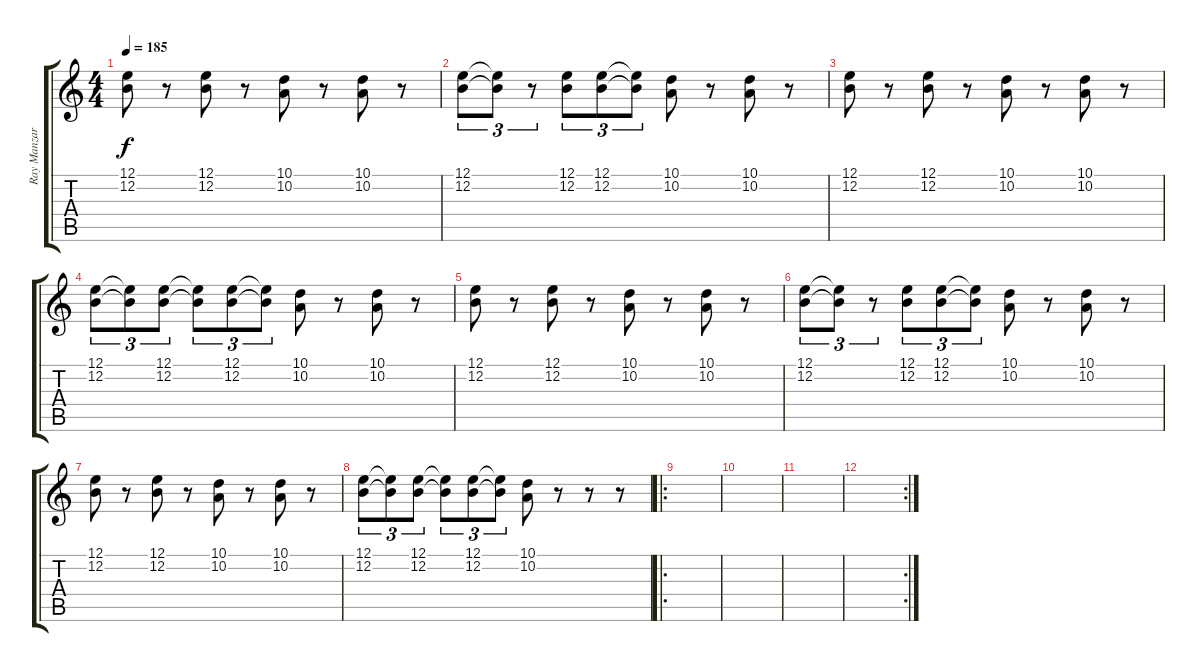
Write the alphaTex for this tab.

\track ("Ray Manzarek - Keyboard" "Ray Manzar") {instrument harmonica}
\staff {score tabs}
\tuning (E4 B3 G3 D3 A2 E2) {hide}
\ts (4 4)
\tempo 185
\clef g2
\ks c
(12.1 12.2).8{dy f} r.8 (12.1 12.2).8 r.8 (10.1 10.2).8 r.8 (10.1 10.2).8 r.8 |
(12.1 12.2).8{tu (3 2)} (12.1{t} 12.2{t}).8{tu (3 2)} r.8{tu (3 2)} (12.1 12.2).8{tu (3 2)} (12.1 12.2).8{tu (3 2)} (12.1{t} 12.2{t}).8{tu (3 2)} (10.1 10.2).8 r.8 (10.1 10.2).8 r.8 |
(12.1 12.2).8 r.8 (12.1 12.2).8 r.8 (10.1 10.2).8 r.8 (10.1 10.2).8 r.8 |
(12.1 12.2).8{tu (3 2)} (12.1{t} 12.2{t}).8{tu (3 2)} (12.1 12.2).8{tu (3 2)} (12.1{t} 12.2{t}).8{tu (3 2)} (12.1 12.2).8{tu (3 2)} (12.1{t} 12.2{t}).8{tu (3 2)} (10.1 10.2).8 r.8 (10.1 10.2).8 r.8 |
(12.1 12.2).8 r.8 (12.1 12.2).8 r.8 (10.1 10.2).8 r.8 (10.1 10.2).8 r.8 |
(12.1 12.2).8{tu (3 2)} (12.1{t} 12.2{t}).8{tu (3 2)} r.8{tu (3 2)} (12.1 12.2).8{tu (3 2)} (12.1 12.2).8{tu (3 2)} (12.1{t} 12.2{t}).8{tu (3 2)} (10.1 10.2).8 r.8 (10.1 10.2).8 r.8 |
(12.1 12.2).8 r.8 (12.1 12.2).8 r.8 (10.1 10.2).8 r.8 (10.1 10.2).8 r.8 |
(12.1 12.2).8{tu (3 2)} (12.1{t} 12.2{t}).8{tu (3 2)} (12.1 12.2).8{tu (3 2)} (12.1{t} 12.2{t}).8{tu (3 2)} (12.1 12.2).8{tu (3 2)} (12.1{t} 12.2{t}).8{tu (3 2)} (10.1 10.2).8 r.8 r.8 r.8 |
\ro
|
|
|
\rc 2
